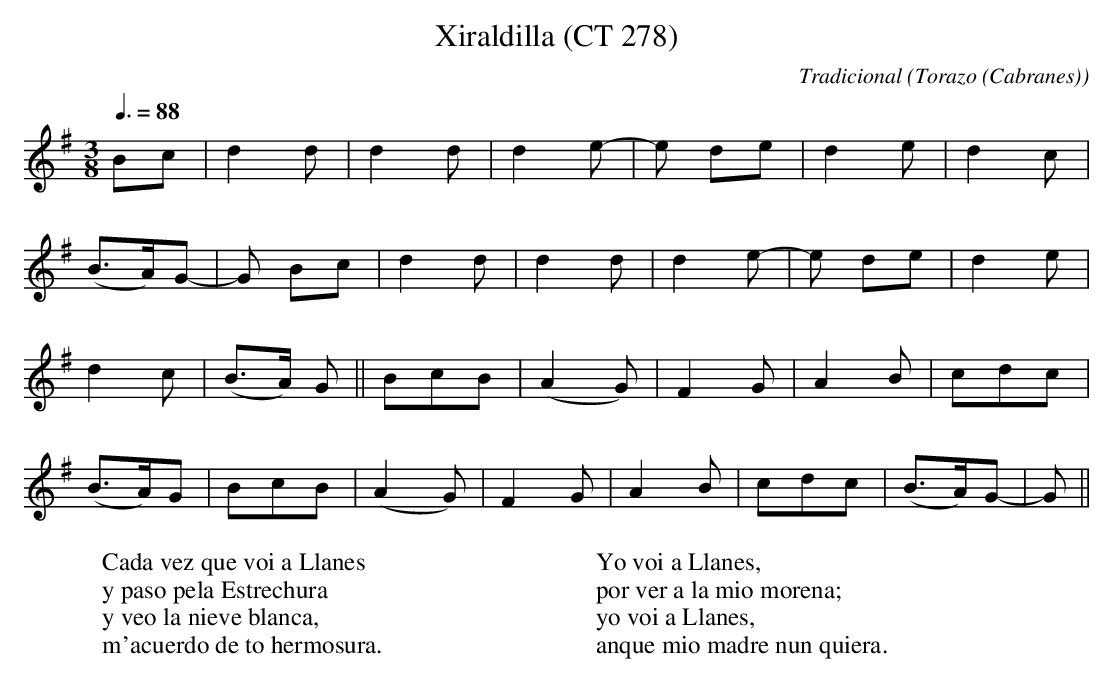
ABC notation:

X:1
T:Xiraldilla (CT 278)
C:Tradicional
O:Torazo (Cabranes)
M:3/8
L:1/8
Q:3/8=88
K:G
Bc|d2d|d2d|d2e-|e de|d2e|d2c|
(B3/2A/2)G-|G Bc|d2d|d2d|d2e-|e de|d2e|
d2c|(B3/2A/2) G||BcB|(A2G)|F2G|A2B|cdc|
(B3/2A/2)G|BcB|(A2G)|F2G|A2B|cdc|(B3/2A/2)G-|G||
W:Cada vez que voi a Llanes
W:y paso pela Estrechura
W:y veo la nieve blanca,
W:m'acuerdo de to hermosura.
W:
W:Yo voi a Llanes,
W:por ver a la mio morena;
W:yo voi a Llanes,
W:anque mio madre nun quiera.
W:
